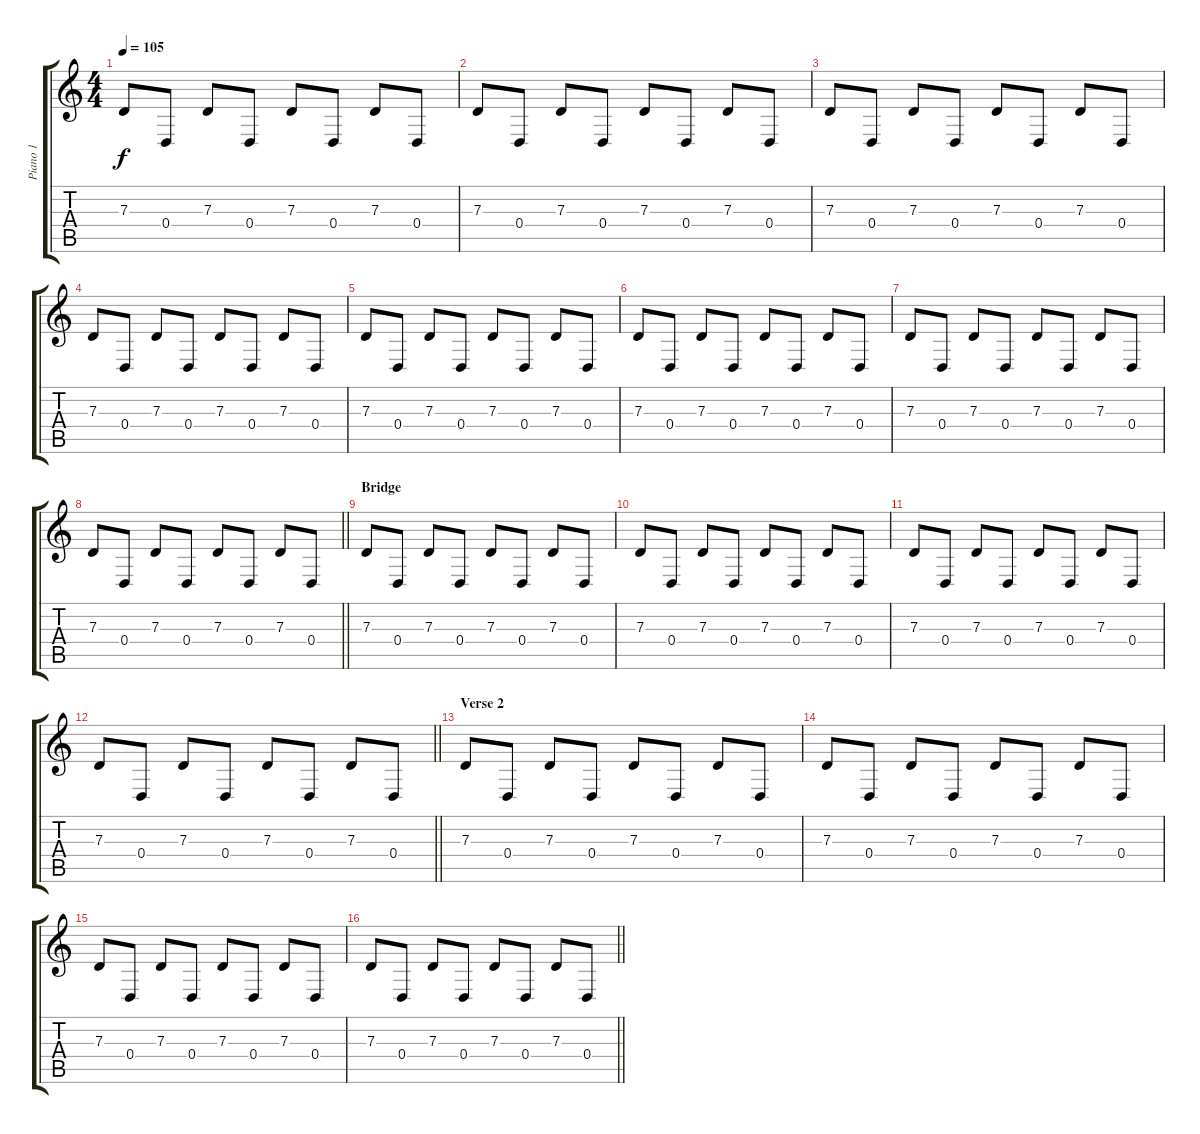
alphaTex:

\track ("Piano 1" "Piano 1") {instrument acousticgrandpiano}
\staff {score tabs}
\tuning (E4 B3 G3 D3 A2 E2) {hide}
\ts (4 4)
\tempo 105
\clef g2
\ks c
7.3.8{dy f} 0.4.8 7.3.8 0.4.8 7.3.8 0.4.8 7.3.8 0.4.8 |
7.3.8 0.4.8 7.3.8 0.4.8 7.3.8 0.4.8 7.3.8 0.4.8 |
7.3.8 0.4.8 7.3.8 0.4.8 7.3.8 0.4.8 7.3.8 0.4.8 |
7.3.8 0.4.8 7.3.8 0.4.8 7.3.8 0.4.8 7.3.8 0.4.8 |
7.3.8 0.4.8 7.3.8 0.4.8 7.3.8 0.4.8 7.3.8 0.4.8 |
7.3.8 0.4.8 7.3.8 0.4.8 7.3.8 0.4.8 7.3.8 0.4.8 |
7.3.8 0.4.8 7.3.8 0.4.8 7.3.8 0.4.8 7.3.8 0.4.8 |
\barLineRight lightlight
7.3.8 0.4.8 7.3.8 0.4.8 7.3.8 0.4.8 7.3.8 0.4.8 |
\section ("" "Bridge")
7.3.8 0.4.8 7.3.8 0.4.8 7.3.8 0.4.8 7.3.8 0.4.8 |
7.3.8 0.4.8 7.3.8 0.4.8 7.3.8 0.4.8 7.3.8 0.4.8 |
7.3.8 0.4.8 7.3.8 0.4.8 7.3.8 0.4.8 7.3.8 0.4.8 |
\barLineRight lightlight
7.3.8 0.4.8 7.3.8 0.4.8 7.3.8 0.4.8 7.3.8 0.4.8 |
\section ("" "Verse 2")
7.3.8 0.4.8 7.3.8 0.4.8 7.3.8 0.4.8 7.3.8 0.4.8 |
7.3.8 0.4.8 7.3.8 0.4.8 7.3.8 0.4.8 7.3.8 0.4.8 |
7.3.8 0.4.8 7.3.8 0.4.8 7.3.8 0.4.8 7.3.8 0.4.8 |
\barLineRight lightlight
7.3.8 0.4.8 7.3.8 0.4.8 7.3.8 0.4.8 7.3.8 0.4.8
